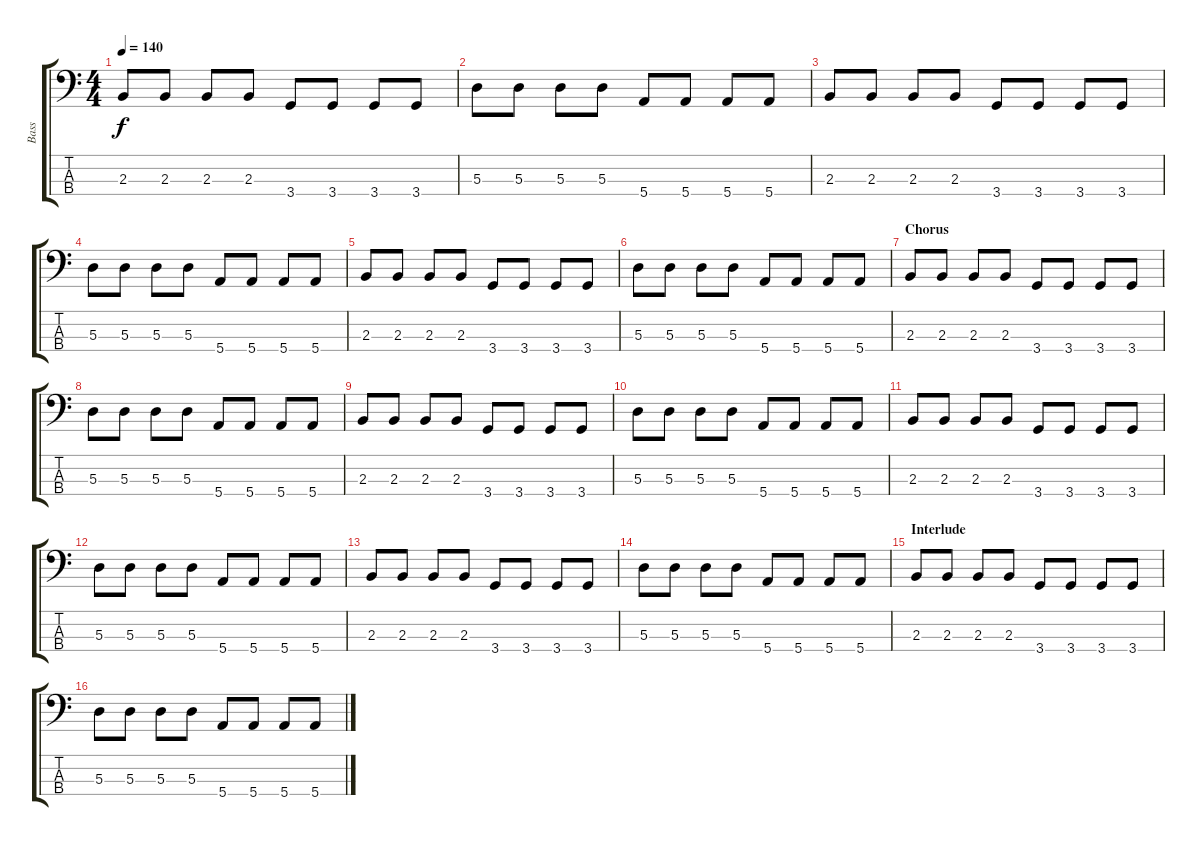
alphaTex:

\track ("Bass" "Bass") {instrument electricbasspick}
\staff {score tabs}
\tuning (G2 D2 A1 E1) {hide}
\ts (4 4)
\tempo 140
\clef f4
\ks c
2.3.8{dy f} 2.3.8 2.3.8 2.3.8 3.4.8 3.4.8 3.4.8 3.4.8 |
5.3.8 5.3.8 5.3.8 5.3.8 5.4.8 5.4.8 5.4.8 5.4.8 |
2.3.8 2.3.8 2.3.8 2.3.8 3.4.8 3.4.8 3.4.8 3.4.8 |
5.3.8 5.3.8 5.3.8 5.3.8 5.4.8 5.4.8 5.4.8 5.4.8 |
2.3.8 2.3.8 2.3.8 2.3.8 3.4.8 3.4.8 3.4.8 3.4.8 |
5.3.8 5.3.8 5.3.8 5.3.8 5.4.8 5.4.8 5.4.8 5.4.8 |
\section ("" "Chorus")
2.3.8 2.3.8 2.3.8 2.3.8 3.4.8 3.4.8 3.4.8 3.4.8 |
5.3.8 5.3.8 5.3.8 5.3.8 5.4.8 5.4.8 5.4.8 5.4.8 |
2.3.8 2.3.8 2.3.8 2.3.8 3.4.8 3.4.8 3.4.8 3.4.8 |
5.3.8 5.3.8 5.3.8 5.3.8 5.4.8 5.4.8 5.4.8 5.4.8 |
2.3.8 2.3.8 2.3.8 2.3.8 3.4.8 3.4.8 3.4.8 3.4.8 |
5.3.8 5.3.8 5.3.8 5.3.8 5.4.8 5.4.8 5.4.8 5.4.8 |
2.3.8 2.3.8 2.3.8 2.3.8 3.4.8 3.4.8 3.4.8 3.4.8 |
5.3.8 5.3.8 5.3.8 5.3.8 5.4.8 5.4.8 5.4.8 5.4.8 |
\section ("" "Interlude")
2.3.8 2.3.8 2.3.8 2.3.8 3.4.8 3.4.8 3.4.8 3.4.8 |
5.3.8 5.3.8 5.3.8 5.3.8 5.4.8 5.4.8 5.4.8 5.4.8
